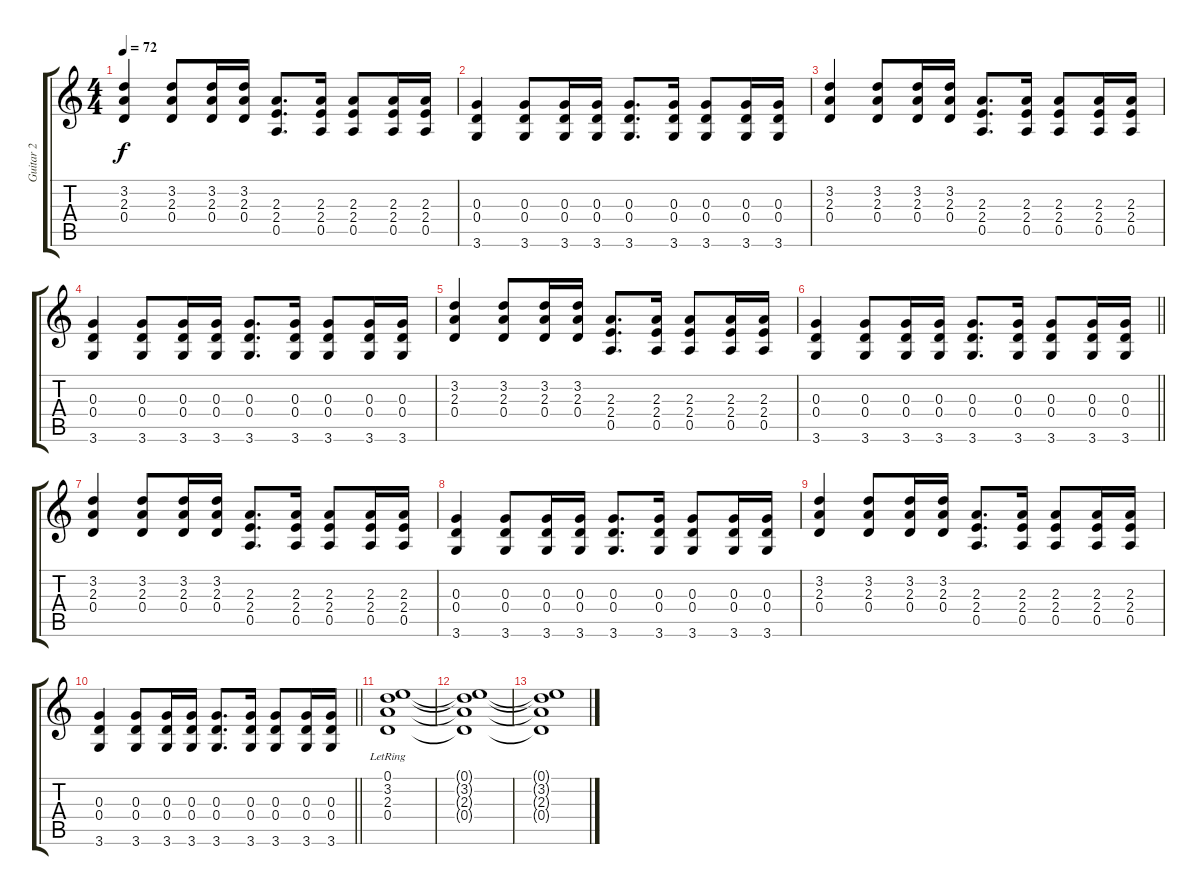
\track ("Guitar 2" "Guitar 2") {instrument overdrivenguitar}
\staff {score tabs}
\tuning (E4 B3 G3 D3 A2 E2) {hide}
\ts (4 4)
\tempo 72
\clef g2
\ks c
(3.2 2.3 0.4).4{dy f} (3.2 2.3 0.4).8 (3.2 2.3 0.4).16 (3.2 2.3 0.4).16 (2.3 2.4 0.5).8{d} (2.3 2.4 0.5).16 (2.3 2.4 0.5).8 (2.3 2.4 0.5).16 (2.3 2.4 0.5).16 |
(0.3 0.4 3.6).4 (0.3 0.4 3.6).8 (0.3 0.4 3.6).16 (0.3 0.4 3.6).16 (0.3 0.4 3.6).8{d} (0.3 0.4 3.6).16 (0.3 0.4 3.6).8 (0.3 0.4 3.6).16 (0.3 0.4 3.6).16 |
(3.2 2.3 0.4).4 (3.2 2.3 0.4).8 (3.2 2.3 0.4).16 (3.2 2.3 0.4).16 (2.3 2.4 0.5).8{d} (2.3 2.4 0.5).16 (2.3 2.4 0.5).8 (2.3 2.4 0.5).16 (2.3 2.4 0.5).16 |
(0.3 0.4 3.6).4 (0.3 0.4 3.6).8 (0.3 0.4 3.6).16 (0.3 0.4 3.6).16 (0.3 0.4 3.6).8{d} (0.3 0.4 3.6).16 (0.3 0.4 3.6).8 (0.3 0.4 3.6).16 (0.3 0.4 3.6).16 |
(3.2 2.3 0.4).4 (3.2 2.3 0.4).8 (3.2 2.3 0.4).16 (3.2 2.3 0.4).16 (2.3 2.4 0.5).8{d} (2.3 2.4 0.5).16 (2.3 2.4 0.5).8 (2.3 2.4 0.5).16 (2.3 2.4 0.5).16 |
\barLineRight lightlight
(0.3 0.4 3.6).4 (0.3 0.4 3.6).8 (0.3 0.4 3.6).16 (0.3 0.4 3.6).16 (0.3 0.4 3.6).8{d} (0.3 0.4 3.6).16 (0.3 0.4 3.6).8 (0.3 0.4 3.6).16 (0.3 0.4 3.6).16 |
(3.2 2.3 0.4).4 (3.2 2.3 0.4).8 (3.2 2.3 0.4).16 (3.2 2.3 0.4).16 (2.3 2.4 0.5).8{d} (2.3 2.4 0.5).16 (2.3 2.4 0.5).8 (2.3 2.4 0.5).16 (2.3 2.4 0.5).16 |
(0.3 0.4 3.6).4 (0.3 0.4 3.6).8 (0.3 0.4 3.6).16 (0.3 0.4 3.6).16 (0.3 0.4 3.6).8{d} (0.3 0.4 3.6).16 (0.3 0.4 3.6).8 (0.3 0.4 3.6).16 (0.3 0.4 3.6).16 |
(3.2 2.3 0.4).4 (3.2 2.3 0.4).8 (3.2 2.3 0.4).16 (3.2 2.3 0.4).16 (2.3 2.4 0.5).8{d} (2.3 2.4 0.5).16 (2.3 2.4 0.5).8 (2.3 2.4 0.5).16 (2.3 2.4 0.5).16 |
\barLineRight lightlight
(0.3 0.4 3.6).4 (0.3 0.4 3.6).8 (0.3 0.4 3.6).16 (0.3 0.4 3.6).16 (0.3 0.4 3.6).8{d} (0.3 0.4 3.6).16 (0.3 0.4 3.6).8 (0.3 0.4 3.6).16 (0.3 0.4 3.6).16 |
(0.1{lr} 3.2{lr} 2.3{lr} 0.4{lr}).1 |
(0.1{t} 3.2{t} 2.3{t} 0.4{t}).1 |
(0.1{t} 3.2{t} 2.3{t} 0.4{t}).1
